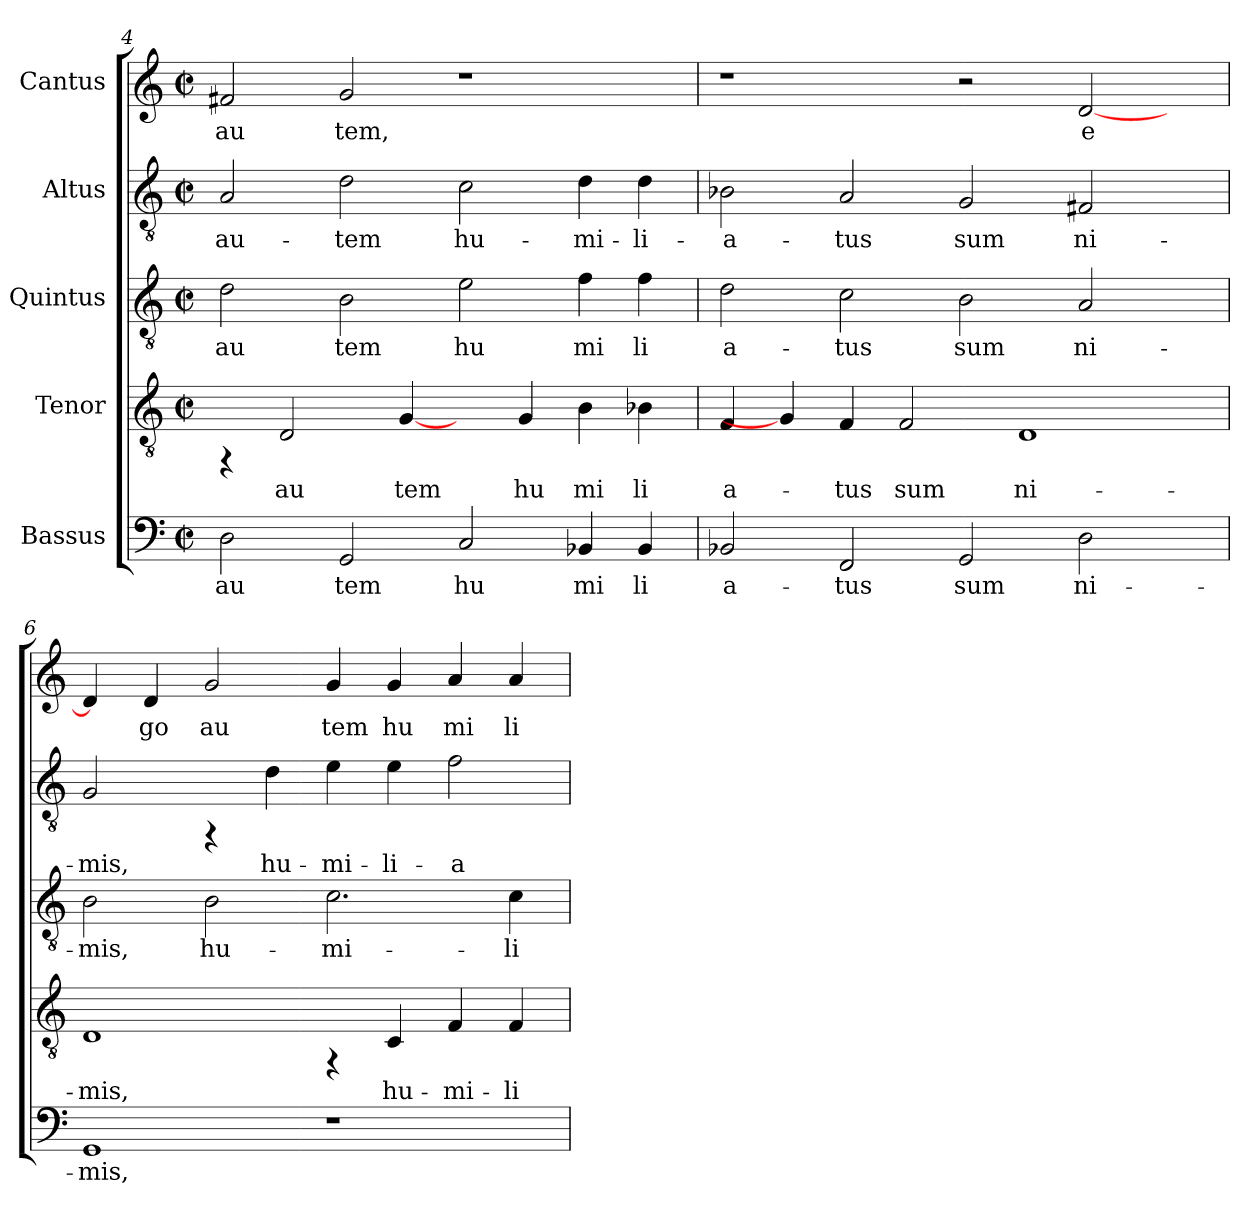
**kern	**text	**kern	**text	**kern	**text	**kern	**text	**kern	**text
*part5	*part5	*part4	*part4	*part3	*part3	*part2	*part2	*part1	*part1
*staff5	*staff5	*staff4	*staff4	*staff3	*staff3	*staff2	*staff2	*staff1	*staff1
*I"Bassus	*	*I"Tenor	*	*I"Quintus	*	*I"Altus	*	*I"Cantus	*
*clefF4	*	*clefGv2	*	*clefGv2	*	*clefGv2	*	*clefG2	*
*k[]	*	*k[]	*	*k[]	*	*k[]	*	*k[]	*
*C:	*	*C:	*	*C:	*	*C:	*	*C:	*
*M2/2	*	*M2/2	*	*M2/2	*	*M2/2	*	*M2/2	*
*met(c|)	*	*met(c|)	*	*met(c|)	*	*met(c|)	*	*met(c|)	*
=4	=4	=4	=4	=4	=4	=4	=4	=4	=4
!	!LO:LY:b:cj	!	!	!	!LO:LY:b:cj	!	!LO:LY:b:cj	!	!LO:LY:b:cj
2D\	au	4rFF	.	2d\	au	2A/	au-	2f#X/	au
!	!	!	!LO:LY:b:cj	!	!	!	!	!	!
.	.	2D/	au	.	.	.	.	.	.
!	!LO:LY:b:cj	!	!	!	!LO:LY:b:cj	!	!LO:LY:b:cj	!	!LO:LY:b:cj
2GG/	tem	.	.	2B\	tem	2d\	-tem	2g/	tem,
!	!	!	!LO:LY:b:cj	!	!	!	!	!	!
.	.	[4G/	tem	.	.	.	.	.	.
!	!LO:LY:b:cj	!	!	!	!LO:LY:b:cj	!	!LO:LY:b:cj	!	!
2C/	hu	4ryy	.	2e\	hu	2c\	hu-	1r	.
!	!	!	!LO:LY:b:cj	!	!	!	!	!	!
.	.	4G/	hu	.	.	.	.	.	.
!	!LO:LY:b:cj	!	!LO:LY:b:cj	!	!LO:LY:b:cj	!	!LO:LY:b:cj	!	!
4BB-X/	mi	4B\	mi	4f\	mi	4d\	-mi-	.	.
!	!LO:LY:b:cj	!	!LO:LY:b:cj	!	!LO:LY:b:cj	!	!LO:LY:b:cj	!	!
4BB-/	li	4B-X\	li	4f\	li	4d\	-li-	.	.
!!LO:LB:g=z
=5	=5	=5	=5	=5	=5	=5	=5	=5	=5
!	!LO:LY:b:cj	!	!LO:LY:b:cj	!	!LO:LY:b:cj	!	!LO:LY:b:cj	!	!
2BB-X/	a-	4F/	a-	2d\	a-	2B-X\	-a-	1r	.
.	.	4G/]	.	.	.	.	.	.	.
!	!LO:LY:b:cj	!	!LO:LY:b:cj	!	!LO:LY:b:cj	!	!LO:LY:b:cj	!	!
2FF/	-tus	4F/	-tus	2c\	-tus	2A/	-tus	.	.
!	!	!	!LO:LY:b:cj	!	!	!	!	!	!
.	.	2F/	sum	.	.	.	.	.	.
!	!LO:LY:b:cj	!	!	!	!LO:LY:b:cj	!	!LO:LY:b:cj	!	!
2GG/	sum	.	.	2B\	sum	2G/	sum	2r	.
!	!	!	!LO:LY:b:cj	!	!	!	!	!	!
.	.	1D	ni-	.	.	.	.	.	.
!	!LO:LY:b:cj	!	!	!	!LO:LY:b:cj	!	!LO:LY:b:cj	!	!LO:LY:b:cj
2D\	ni-	.	.	2A/	ni-	2F#X/	ni-	[<2d/	e
4ryy	.	.	.	4ryy	.	4ryy	.	4ryy	.
=6	=6	=6	=6	=6	=6	=6	=6	=6	=6
!	!LO:LY:b:cj	!	!LO:LY:b:cj	!	!LO:LY:b:cj	!	!LO:LY:b:cj	!	!LO:LY:b:cj
1GG	-mis,	1D	-mis,	2B\	-mis,	2G/	-mis,	4d/]	.
!	!	!	!	!	!	!	!	!	!LO:LY:b:cj
.	.	.	.	.	.	.	.	4d/	go
!	!	!	!	!	!LO:LY:b:cj	!	!	!	!LO:LY:b:cj
.	.	.	.	2B\	hu-	4rFF	.	2g/	au
!	!	!	!	!	!	!	!LO:LY:b:cj	!	!
.	.	.	.	.	.	4d\	hu-	.	.
!	!	!	!	!	!LO:LY:b:cj	!	!LO:LY:b:cj	!	!LO:LY:b:cj
1r	.	4rFF	.	2.c\	-mi-	4e\	-mi-	4g/	tem
!	!	!	!LO:LY:b:cj	!	!	!	!LO:LY:b:cj	!	!LO:LY:b:cj
.	.	4C/	hu-	.	.	4e\	-li-	4g/	hu
!	!	!	!LO:LY:b:cj	!	!	!	!LO:LY:b:cj	!	!LO:LY:b:cj
.	.	4F/	-mi-	.	.	2f\	-a-	4a/	mi
!	!	!	!LO:LY:b:cj	!	!LO:LY:b:cj	!	!	!	!LO:LY:b:cj
.	.	4F/	-li-	4c\	-li-	.	.	4a/	li
=	=	=	=	=	=	=	=	=	=
*-	*-	*-	*-	*-	*-	*-	*-	*-	*-
